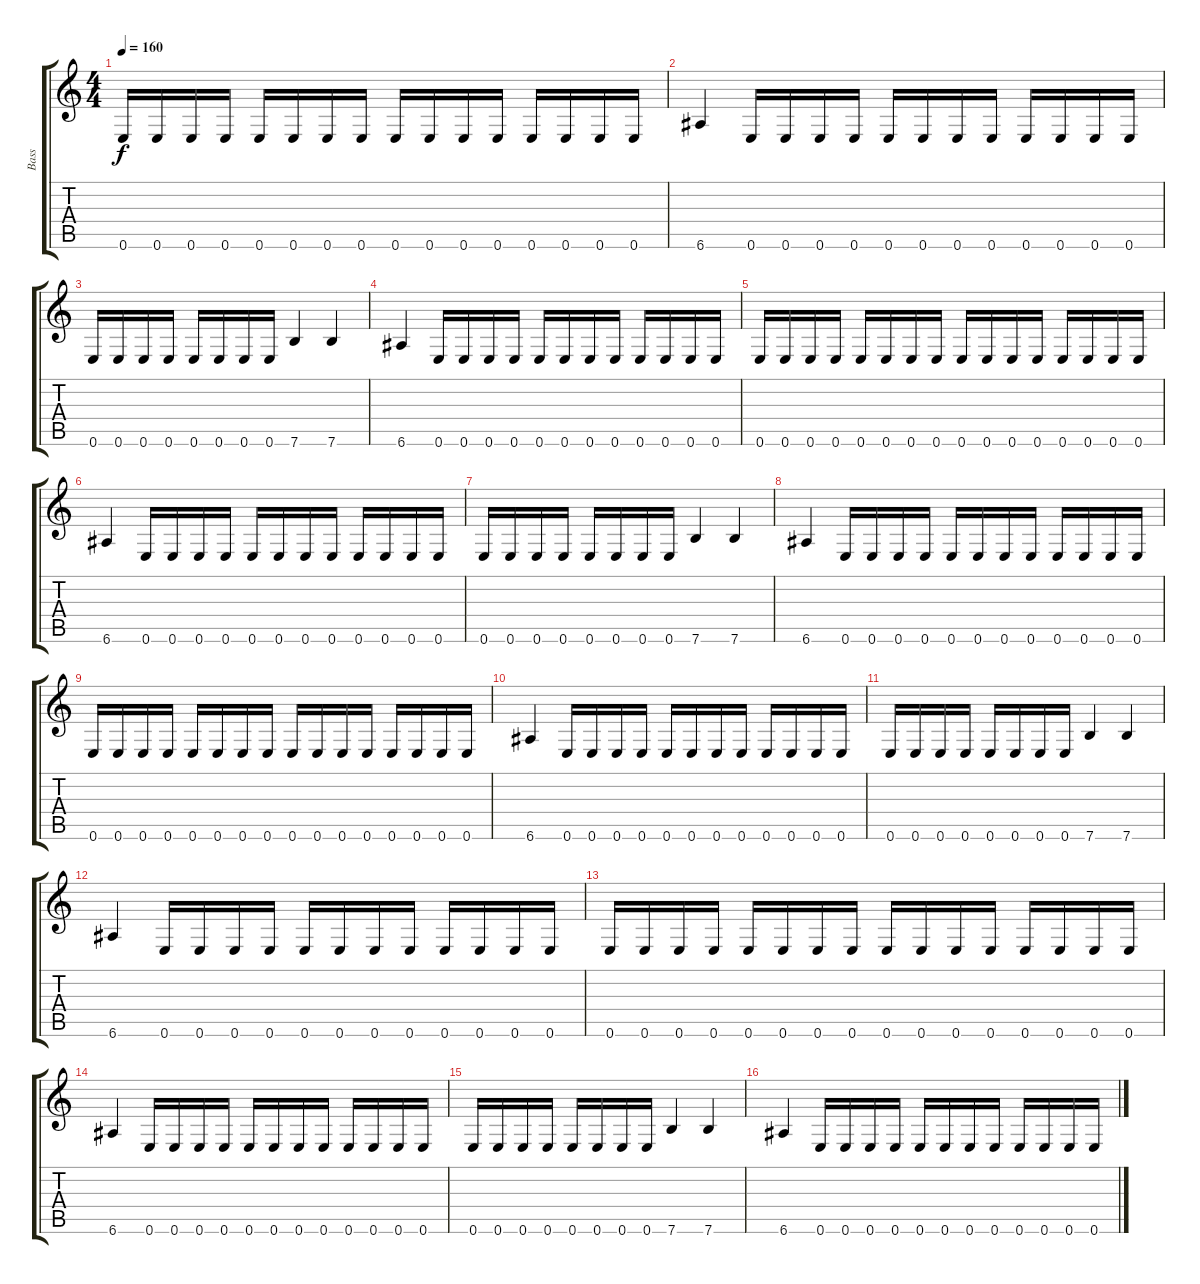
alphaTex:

\track ("Bass" "Bass") {instrument electricbasspick}
\staff {score tabs}
\tuning (E4 B3 G3 D3 A2 E2) {hide}
\ts (4 4)
\tempo 160
\clef g2
\ks c
0.6.16{dy f} 0.6.16 0.6.16 0.6.16 0.6.16 0.6.16 0.6.16 0.6.16 0.6.16 0.6.16 0.6.16 0.6.16 0.6.16 0.6.16 0.6.16 0.6.16 |
6.6.4 0.6.16 0.6.16 0.6.16 0.6.16 0.6.16 0.6.16 0.6.16 0.6.16 0.6.16 0.6.16 0.6.16 0.6.16 |
0.6.16 0.6.16 0.6.16 0.6.16 0.6.16 0.6.16 0.6.16 0.6.16 7.6.4 7.6.4 |
6.6.4 0.6.16 0.6.16 0.6.16 0.6.16 0.6.16 0.6.16 0.6.16 0.6.16 0.6.16 0.6.16 0.6.16 0.6.16 |
0.6.16 0.6.16 0.6.16 0.6.16 0.6.16 0.6.16 0.6.16 0.6.16 0.6.16 0.6.16 0.6.16 0.6.16 0.6.16 0.6.16 0.6.16 0.6.16 |
6.6.4 0.6.16 0.6.16 0.6.16 0.6.16 0.6.16 0.6.16 0.6.16 0.6.16 0.6.16 0.6.16 0.6.16 0.6.16 |
0.6.16 0.6.16 0.6.16 0.6.16 0.6.16 0.6.16 0.6.16 0.6.16 7.6.4 7.6.4 |
6.6.4 0.6.16 0.6.16 0.6.16 0.6.16 0.6.16 0.6.16 0.6.16 0.6.16 0.6.16 0.6.16 0.6.16 0.6.16 |
0.6.16 0.6.16 0.6.16 0.6.16 0.6.16 0.6.16 0.6.16 0.6.16 0.6.16 0.6.16 0.6.16 0.6.16 0.6.16 0.6.16 0.6.16 0.6.16 |
6.6.4 0.6.16 0.6.16 0.6.16 0.6.16 0.6.16 0.6.16 0.6.16 0.6.16 0.6.16 0.6.16 0.6.16 0.6.16 |
0.6.16 0.6.16 0.6.16 0.6.16 0.6.16 0.6.16 0.6.16 0.6.16 7.6.4 7.6.4 |
6.6.4 0.6.16 0.6.16 0.6.16 0.6.16 0.6.16 0.6.16 0.6.16 0.6.16 0.6.16 0.6.16 0.6.16 0.6.16 |
0.6.16 0.6.16 0.6.16 0.6.16 0.6.16 0.6.16 0.6.16 0.6.16 0.6.16 0.6.16 0.6.16 0.6.16 0.6.16 0.6.16 0.6.16 0.6.16 |
6.6.4 0.6.16 0.6.16 0.6.16 0.6.16 0.6.16 0.6.16 0.6.16 0.6.16 0.6.16 0.6.16 0.6.16 0.6.16 |
0.6.16 0.6.16 0.6.16 0.6.16 0.6.16 0.6.16 0.6.16 0.6.16 7.6.4 7.6.4 |
6.6.4 0.6.16 0.6.16 0.6.16 0.6.16 0.6.16 0.6.16 0.6.16 0.6.16 0.6.16 0.6.16 0.6.16 0.6.16
